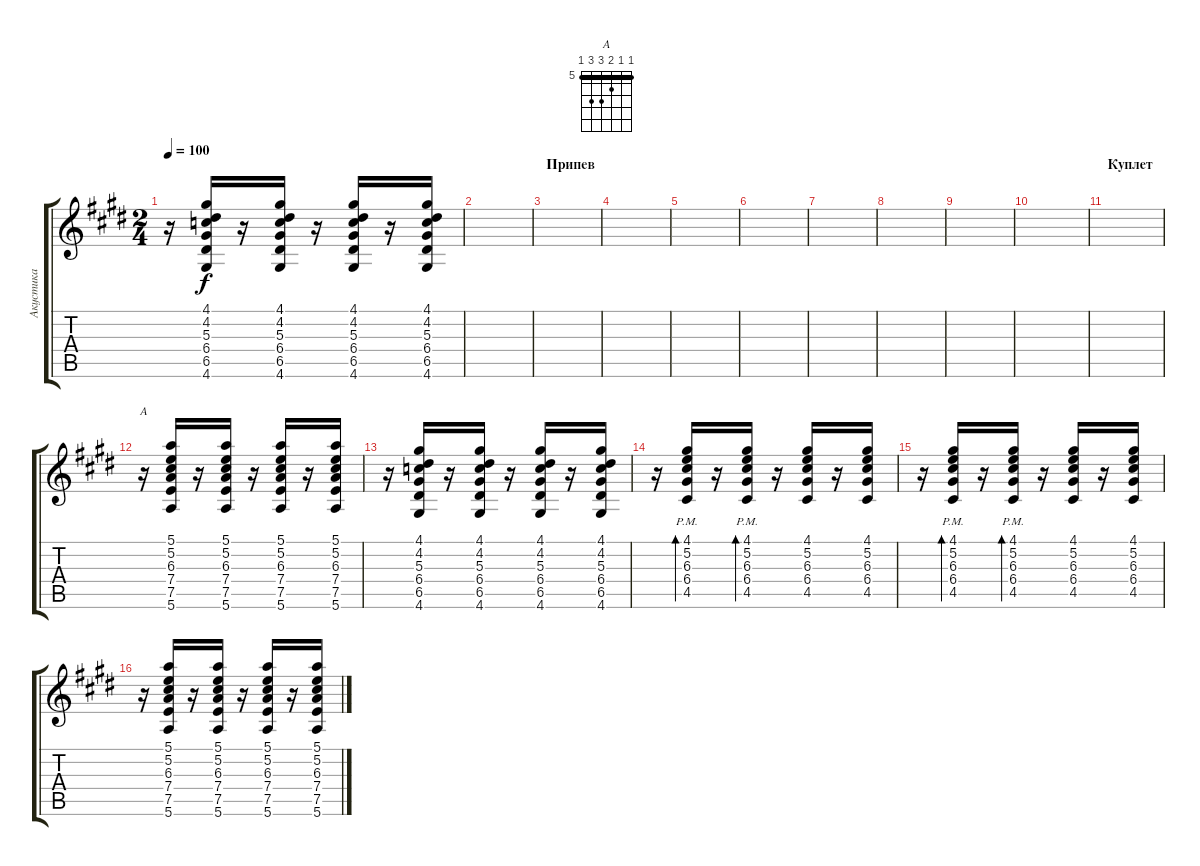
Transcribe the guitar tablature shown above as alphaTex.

\track ("Акустика" "Акустика") {instrument distortionguitar}
\staff {score tabs}
\tuning (E4 B3 G3 D3 A2 E2) {hide}
\chord ("A" 5 5 6 7 7 5) {firstfret 5 barre 5}
\ts (2 4)
\tempo 100
\clef g2
\ks c#minor
r.16{dy f} (4.1 4.2 5.3 6.4 6.5 4.6).16 r.16 (4.1 4.2 5.3 6.4 6.5 4.6).16 r.16 (4.1 4.2 5.3 6.4 6.5 4.6).16 r.16 (4.1 4.2 5.3 6.4 6.5 4.6).16 |
|
\section ("" "Припев")
|
|
|
|
|
|
|
|
\section ("" "Куплет")
|
r.16{ch "A" instrument acousticguitarsteel} (5.1 5.2 6.3 7.4 7.5 5.6).16 r.16 (5.1 5.2 6.3 7.4 7.5 5.6).16 r.16 (5.1 5.2 6.3 7.4 7.5 5.6).16 r.16 (5.1 5.2 6.3 7.4 7.5 5.6).16 |
r.16 (4.1 4.2 5.3 6.4 6.5 4.6).16 r.16 (4.1 4.2 5.3 6.4 6.5 4.6).16 r.16 (4.1 4.2 5.3 6.4 6.5 4.6).16 r.16 (4.1 4.2 5.3 6.4 6.5 4.6).16 |
r.16 (4.1{pm} 5.2{pm} 6.3{pm} 6.4{pm} 4.5{pm}).16{bd 30} r.16 (4.1{pm} 5.2{pm} 6.3{pm} 6.4{pm} 4.5{pm}).16{bd 30} r.16 (4.1 5.2 6.3 6.4 4.5).16 r.16 (4.1 5.2 6.3 6.4 4.5).16 |
r.16 (4.1{pm} 5.2{pm} 6.3{pm} 6.4{pm} 4.5{pm}).16{bd 30} r.16 (4.1{pm} 5.2{pm} 6.3{pm} 6.4{pm} 4.5{pm}).16{bd 30} r.16 (4.1 5.2 6.3 6.4 4.5).16 r.16 (4.1 5.2 6.3 6.4 4.5).16 |
r.16{instrument acousticguitarsteel} (5.1 5.2 6.3 7.4 7.5 5.6).16 r.16 (5.1 5.2 6.3 7.4 7.5 5.6).16 r.16 (5.1 5.2 6.3 7.4 7.5 5.6).16 r.16 (5.1 5.2 6.3 7.4 7.5 5.6).16
